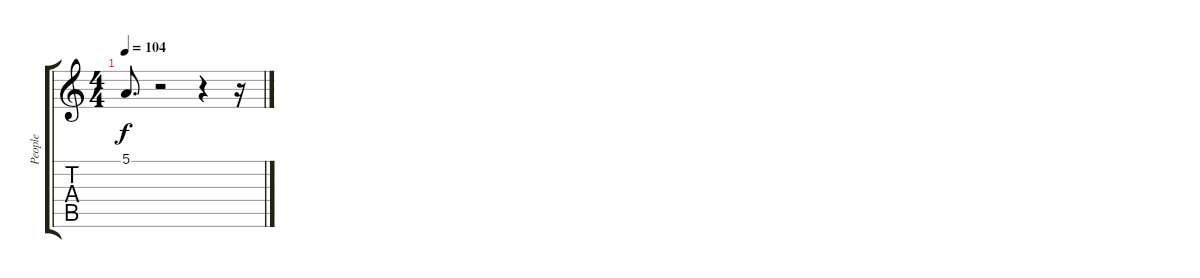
\track ("People" "People") {instrument applause}
\staff {score tabs}
\tuning (E4 B3 G3 D3 A2 E2) {hide}
\ts (4 4)
\tempo 104
\clef g2
\ks c
5.1{t}.8{d dy f} r.2 r.4 r.16
